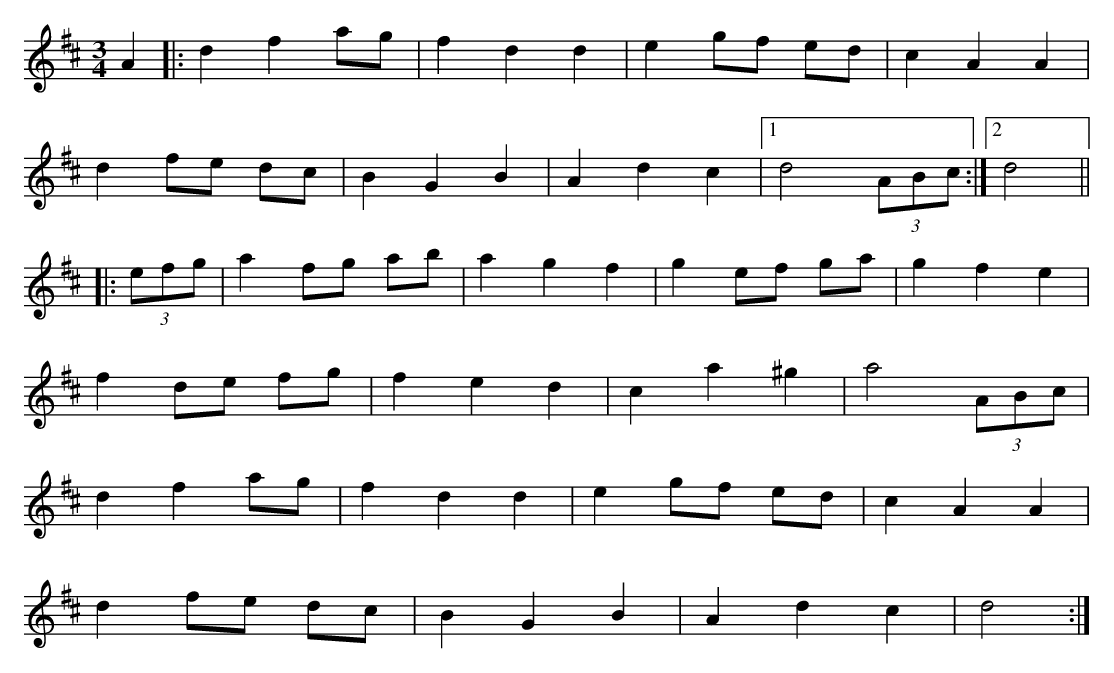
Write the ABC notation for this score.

X:1
M:3/4
K:D
A2|:d2 f2 ag|f2 d2 d2|e2 gf ed|c2 A2 A2|
d2 fe dc|B2 G2 B2|A2 d2 c2|1 d4 (3ABc:|2 d4 ||
|:(3efg|a2 fg ab|a2 g2 f2|g2 ef ga|g2 f2 e2|
f2 de fg|f2 e2 d2|c2 a2 ^g2|a4 (3ABc|
d2 f2 ag|f2 d2 d2|e2 gf ed|c2 A2 A2|
d2 fe dc|B2 G2 B2|A2 d2 c2|d4:|
